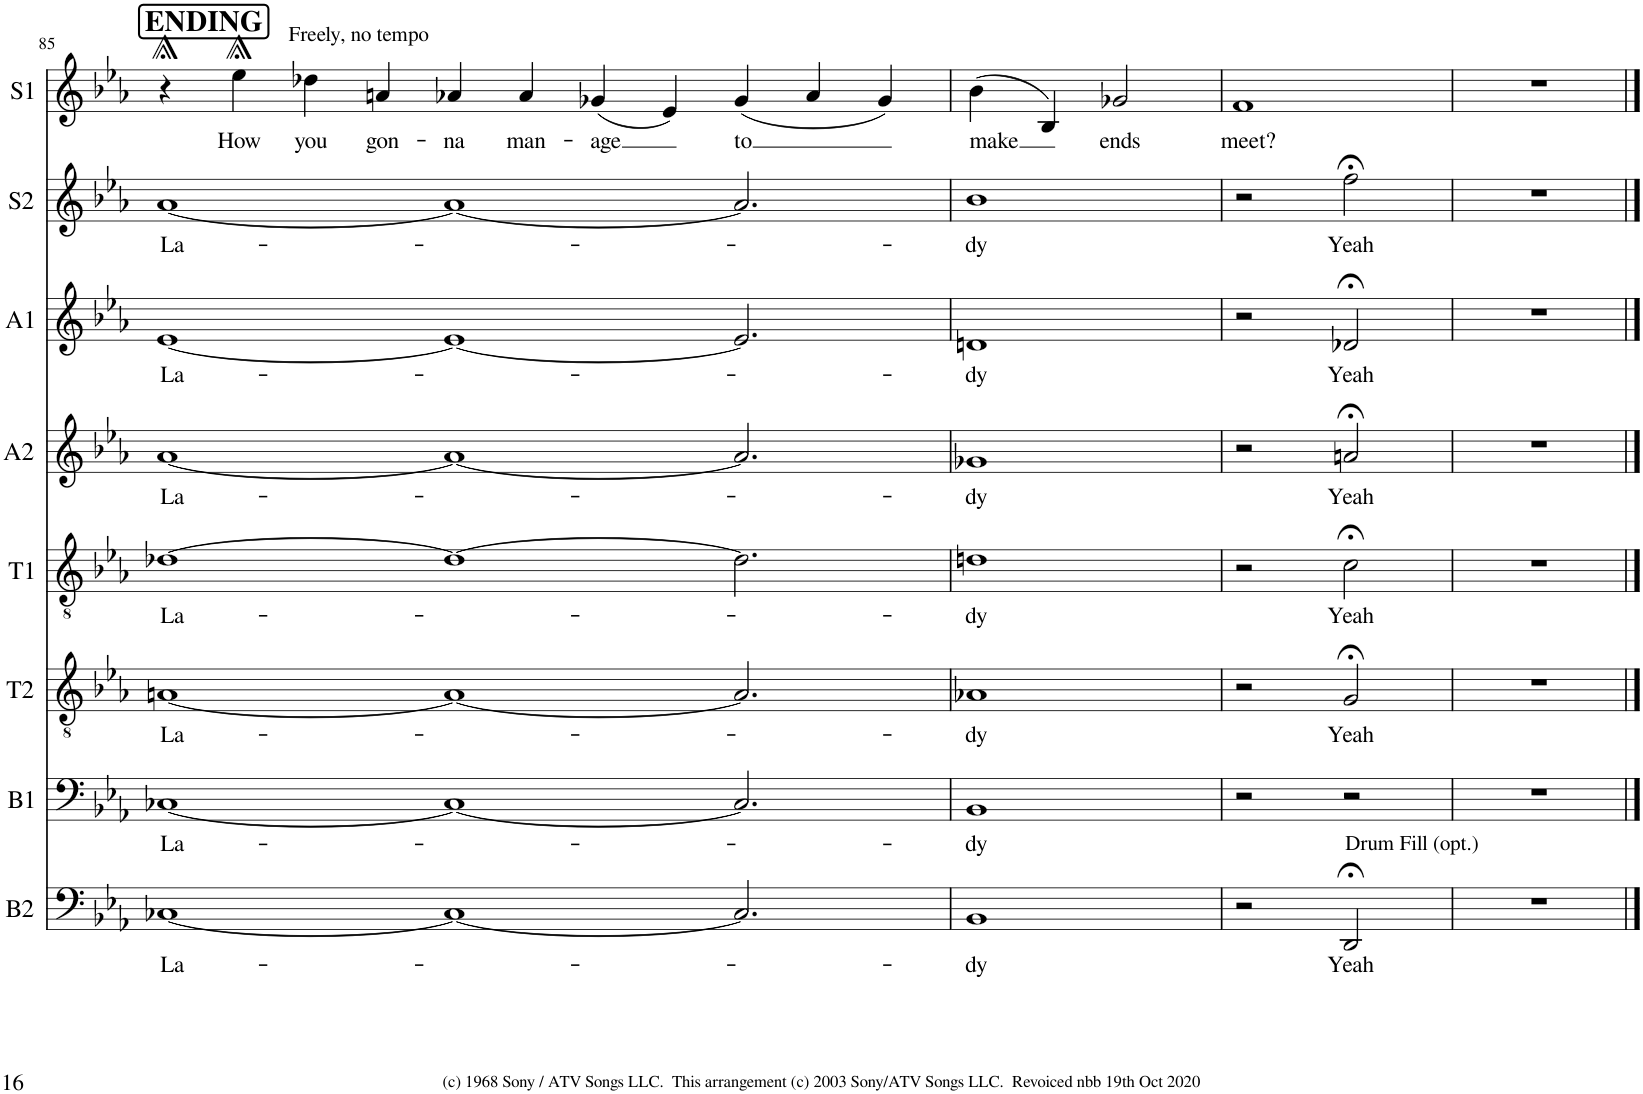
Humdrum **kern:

**kern	**text	**kern	**text	**kern	**text	**kern	**text	**kern	**text	**kern	**text	**kern	**text	**kern	**text
*part8	*part8	*part7	*part7	*part6	*part6	*part5	*part5	*part4	*part4	*part3	*part3	*part2	*part2	*part1	*part1
*staff8	*staff8	*staff7	*staff7	*staff6	*staff6	*staff5	*staff5	*staff4	*staff4	*staff3	*staff3	*staff2	*staff2	*staff1	*staff1
*I"Bass 2	*	*I"Bass 1	*	*I"Tenor 2	*	*I"Tenor 1	*	*I"Alto 2	*	*I"Alto 1	*	*I"Soprano 2	*	*I"Soprano 1	*
*I'B2	*	*I'B1	*	*I'T2	*	*I'T1	*	*I'A2	*	*I'A1	*	*I'S2	*	*I'S1	*
!!LO:PB:g=z
*clefF4	*	*clefF4	*	*clefGv2	*	*clefGv2	*	*clefG2	*	*clefG2	*	*clefG2	*	*clefG2	*
*k[b-e-a-]	*	*k[b-e-a-]	*	*k[b-e-a-]	*	*k[b-e-a-]	*	*k[b-e-a-]	*	*k[b-e-a-]	*	*k[b-e-a-]	*	*k[b-e-a-]	*
*M11/4	*	*M11/4	*	*M11/4	*	*M11/4	*	*M11/4	*	*M11/4	*	*M11/4	*	*M11/4	*
!!LO:REH:place=s1:a:B:cj:fs=14:t=ENDING
=85	=85	=85	=85	=85	=85	=85	=85	=85	=85	=85	=85	=85	=85	=85	=85
!	!LO:LY:b	!	!LO:LY:b	!	!LO:LY:b	!	!LO:LY:b	!	!LO:LY:b	!	!LO:LY:b	!	!LO:LY:b	!	!
[1C-X	La-	[1C-X	La-	[1An	La-	[1d-X	La-	[1a-	La-	[1e-	La-	[1a-	La-	4r;<	.
!	!	!	!	!	!	!	!	!	!	!	!	!	!	!LO:TX:a:t=Freely, no tempo	!
!	!	!	!	!	!	!	!	!	!	!	!	!	!	!	!LO:LY:b
.	.	.	.	.	.	.	.	.	.	.	.	.	.	4ee-;<\	How
!	!	!	!	!	!	!	!	!	!	!	!	!	!	!	!LO:LY:b
.	.	.	.	.	.	.	.	.	.	.	.	.	.	4dd-X\	you
!	!	!	!	!	!	!	!	!	!	!	!	!	!	!	!LO:LY:b
.	.	.	.	.	.	.	.	.	.	.	.	.	.	4an/	gon-
!	!	!	!	!	!	!	!	!	!	!	!	!	!	!	!LO:LY:b
1C-_	.	1C-_	.	1A_	.	1d-_	.	1a-_	.	1e-_	.	1a-_	.	4a-X/	-na
!	!	!	!	!	!	!	!	!	!	!	!	!	!	!	!LO:LY:b
.	.	.	.	.	.	.	.	.	.	.	.	.	.	4a-/	man-
!	!	!	!	!	!	!	!	!	!	!	!	!	!	!	!LO:LY:b
.	.	.	.	.	.	.	.	.	.	.	.	.	.	(4g-X/	-age
.	.	.	.	.	.	.	.	.	.	.	.	.	.	4e-/)	.
!	!	!	!	!	!	!	!	!	!	!	!	!	!	!	!LO:LY:b
2.C-/]	.	2.C-/]	.	2.A/]	.	2.d-\]	.	2.a-/]	.	2.e-/]	.	2.a-/]	.	(4g-/	to
.	.	.	.	.	.	.	.	.	.	.	.	.	.	4a-/	.
.	.	.	.	.	.	.	.	.	.	.	.	.	.	4g-/)	.
=86	=86	=86	=86	=86	=86	=86	=86	=86	=86	=86	=86	=86	=86	=86	=86
*M4/4	*	*M4/4	*	*M4/4	*	*M4/4	*	*M4/4	*	*M4/4	*	*M4/4	*	*M4/4	*
!	!LO:LY:b	!	!LO:LY:b	!	!LO:LY:b	!	!LO:LY:b	!	!LO:LY:b	!	!LO:LY:b	!	!LO:LY:b	!	!LO:LY:b
1BB-	dy	1BB-	dy	1A-X	dy	1dn	dy	1g-X	dy	1dn	dy	1b-	dy	(4b-\	make
.	.	.	.	.	.	.	.	.	.	.	.	.	.	4B-/)	.
!	!	!	!	!	!	!	!	!	!	!	!	!	!	!	!LO:LY:b
.	.	.	.	.	.	.	.	.	.	.	.	.	.	2g-X/	ends
=87	=87	=87	=87	=87	=87	=87	=87	=87	=87	=87	=87	=87	=87	=87	=87
!	!	!	!	!	!	!	!	!	!	!	!	!	!	!	!LO:LY:b
2r	.	2r	.	2r	.	2r	.	2r	.	2r	.	2r	.	1f	meet?
!	!	!LO:TX:b:t=Drum Fill (opt.)	!	!	!	!	!	!	!	!	!	!	!	!	!
!	!LO:LY:b	!	!	!	!LO:LY:b	!	!LO:LY:b	!	!LO:LY:b	!	!LO:LY:b	!	!LO:LY:b	!	!
2DD;</	Yeah	2r	.	2G;</	Yeah	2c;<\	Yeah	2an;</	Yeah	2d-X;</	Yeah	2ff;<\	Yeah	.	.
=88	=88	=88	=88	=88	=88	=88	=88	=88	=88	=88	=88	=88	=88	=88	=88
1r	.	1r	.	1r	.	1r	.	1r	.	1r	.	1r	.	1r	.
==	==	==	==	==	==	==	==	==	==	==	==	==	==	==	==
*-	*-	*-	*-	*-	*-	*-	*-	*-	*-	*-	*-	*-	*-	*-	*-
